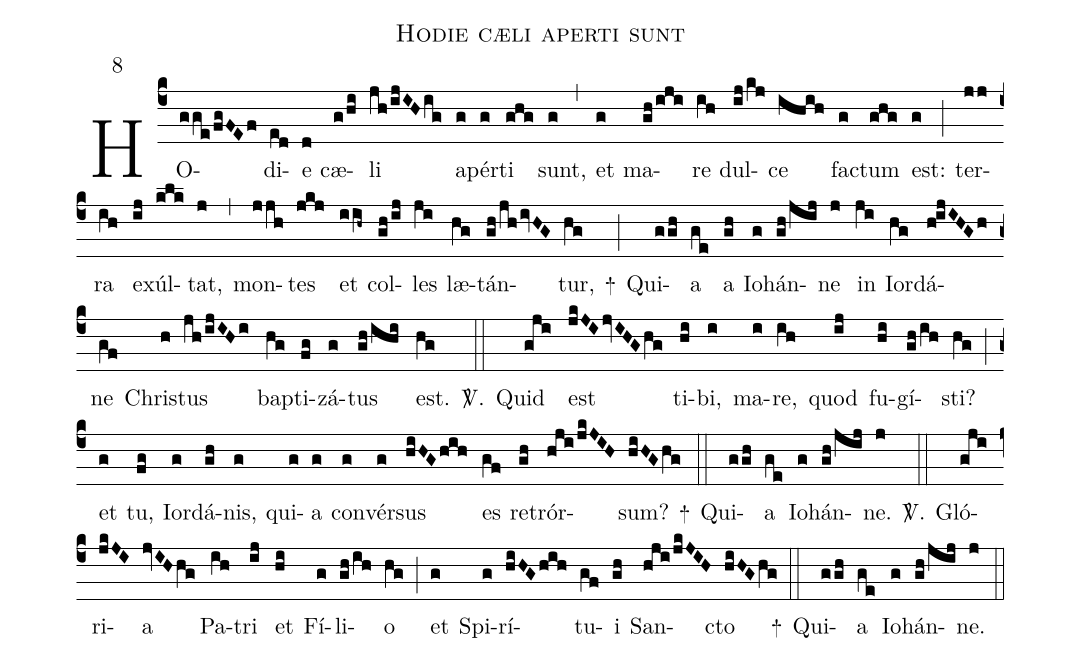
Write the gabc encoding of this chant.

name: Hodie cæli aperti sunt;
mode: 8;
%%
(c4)
HO(gge/fgFEf)di(ed)e(d) cæ(g/hi)li(jh/ijIHig) a(g)pér(g)ti(ghg) sunt,(g) (,)
et(g) ma(gh/iji)re(ih) dul(ij/kj)ce(ihih) fac(g)tum(ghg) est:(g) (;)
ter(jj)ra(ih) e(ij)xúl(klk)tat,(j) (,)
mon(jjh)tes(jkj) et(iih~) col(gh/ij)les(ji) læ(hg)tán(gh/jh/ivHG)tur,(hg) +(;)
Qui(ggh)a(ge) a(gh) Io(g)hán(gh/jij)ne(j) in(ji) Ior(hg)dá(h!ijIHGh)ne(gf) Chri(h)stus(jh/ijIHi) bap(hg)ti(fg)zá(g)tus(gh/ihi) est.(hg)
<sp>V/</sp>.(::)
Quid(gji) est(jkJIjvIHGhg) ti(hi)bi,(i) ma(i)re,(ih) quod(ij) fu(hi)gí(gh/ih)sti?(hg) (;)
et(g) tu,(fg) Ior(g)dá(gh)nis,(g) qui(g)a(g) con(g)vér(g)sus(hiHGhih) es(gf) re(gh)trór(hji/jkJIH)sum?(hiHGhg) +(::)
Qui(ggh)a(ge)  Io(g)hán(gh/jij)ne.(j)
<sp>V/</sp>.(::)
Gló(gji)ri(jkJI)a(jvIHhg) Pa(ih)tri(ij) et(hi) Fí(g)li(gh/ih)o(hg) (;)
et(g) Spi(g)rí(hiHGhih)tu(gf)i(gh) San(hji/jkJIH)cto(hiHGhg) +(::)
Qui(ggh)a(ge)  Io(g)hán(gh/jij)ne.(j) (::)
